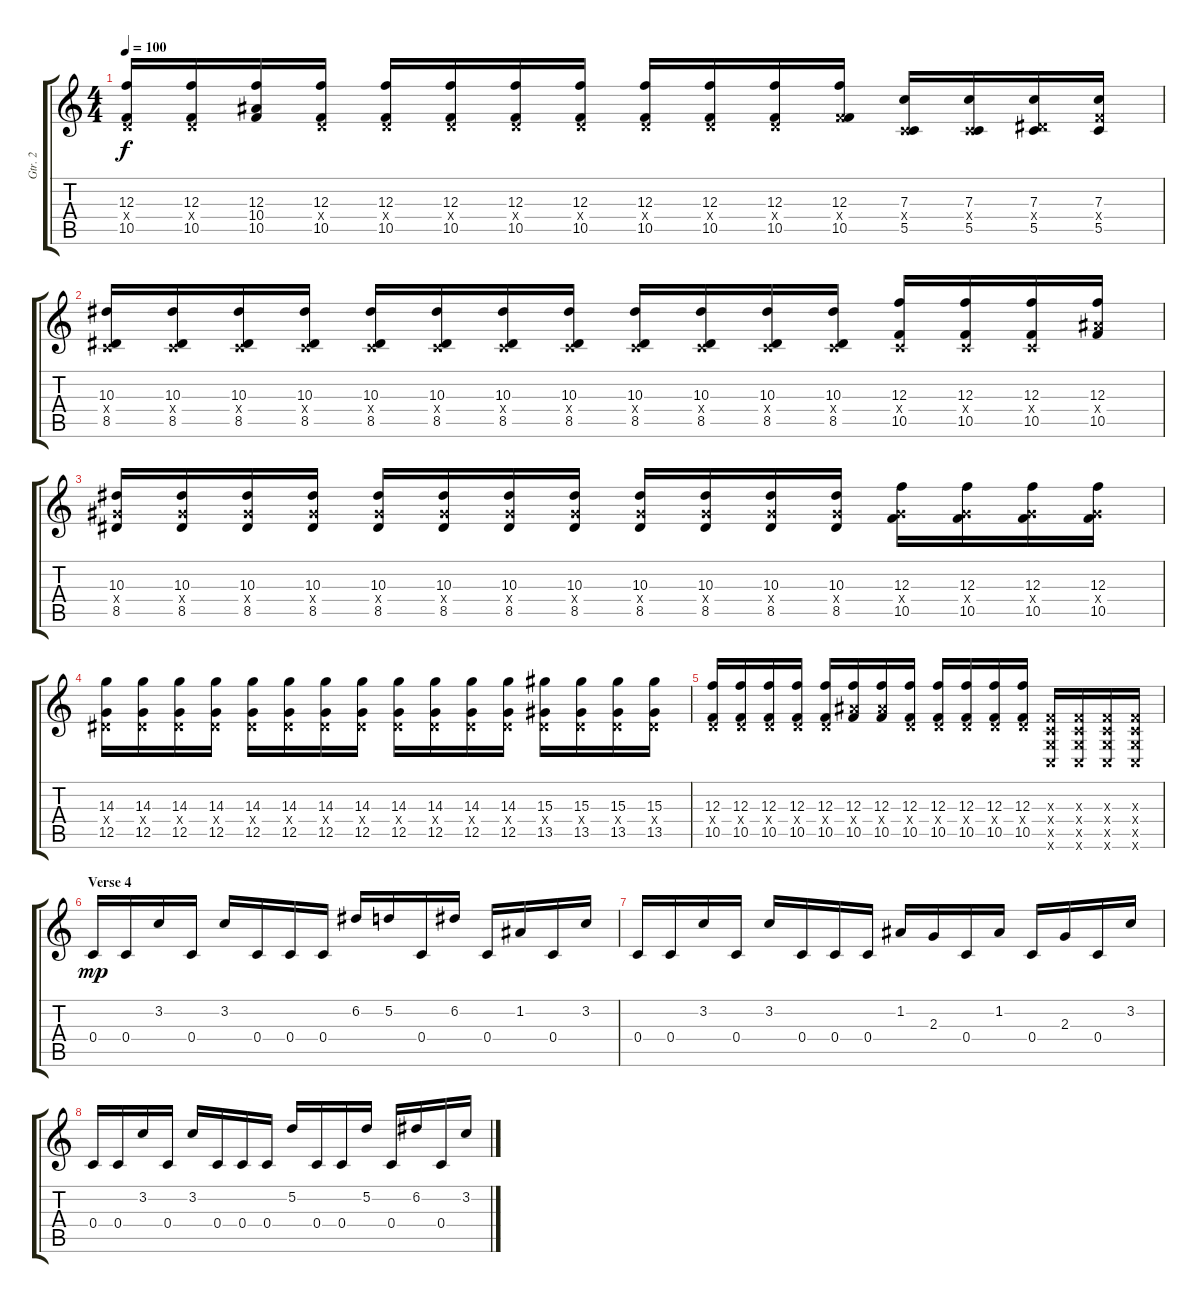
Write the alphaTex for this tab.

\track ("Gtr. 2" "Gtr. 2") {instrument distortionguitar}
\staff {score tabs}
\tuning (D4 A3 F3 C3 G2 C2) {hide}
\ts (4 4)
\tempo 100
\clef g2
\ks c
(12.3 2.4{x} 10.5).16{dy f} (12.3 2.4{x} 10.5).16 (12.3 10.4 10.5).16 (12.3 2.4{x} 10.5).16 (12.3 2.4{x} 10.5).16 (12.3 2.4{x} 10.5).16 (12.3 2.4{x} 10.5).16 (12.3 2.4{x} 10.5).16 (12.3 2.4{x} 10.5).16 (12.3 2.4{x} 10.5).16 (12.3 2.4{x} 10.5).16 (12.3 5.4{x} 10.5).16 (7.3 0.4{x} 5.5).16 (7.3 0.4{x} 5.5).16 (7.3 3.4{x} 5.5).16 (7.3 5.4{x} 5.5).16 |
(10.3 0.4{x} 8.5).16 (10.3 0.4{x} 8.5).16 (10.3 0.4{x} 8.5).16 (10.3 0.4{x} 8.5).16 (10.3 0.4{x} 8.5).16 (10.3 0.4{x} 8.5).16 (10.3 0.4{x} 8.5).16 (10.3 0.4{x} 8.5).16 (10.3 0.4{x} 8.5).16 (10.3 0.4{x} 8.5).16 (10.3 0.4{x} 8.5).16 (10.3 0.4{x} 8.5).16 (12.3 0.4{x} 10.5).16 (12.3 0.4{x} 10.5).16 (12.3 0.4{x} 10.5).16 (12.3 10.4{x} 10.5).16 |
(10.3 8.4{x} 8.5).16 (10.3 8.4{x} 8.5).16 (10.3 8.4{x} 8.5).16 (10.3 8.4{x} 8.5).16 (10.3 8.4{x} 8.5).16 (10.3 8.4{x} 8.5).16 (10.3 8.4{x} 8.5).16 (10.3 8.4{x} 8.5).16 (10.3 8.4{x} 8.5).16 (10.3 8.4{x} 8.5).16 (10.3 8.4{x} 8.5).16 (10.3 8.4{x} 8.5).16 (12.3 8.4{x} 10.5).16 (12.3 8.4{x} 10.5).16 (12.3 8.4{x} 10.5).16 (12.3 8.4{x} 10.5).16 |
(14.3 3.4{x} 12.5).16 (14.3 3.4{x} 12.5).16 (14.3 3.4{x} 12.5).16 (14.3 3.4{x} 12.5).16 (14.3 3.4{x} 12.5).16 (14.3 3.4{x} 12.5).16 (14.3 3.4{x} 12.5).16 (14.3 3.4{x} 12.5).16 (14.3 3.4{x} 12.5).16 (14.3 3.4{x} 12.5).16 (14.3 3.4{x} 12.5).16 (14.3 3.4{x} 12.5).16 (15.3 3.4{x} 13.5).16 (15.3 3.4{x} 13.5).16 (15.3 3.4{x} 13.5).16 (15.3 3.4{x} 13.5).16 |
(12.3 2.4{x} 10.5).16 (12.3 2.4{x} 10.5).16 (12.3 2.4{x} 10.5).16 (12.3 2.4{x} 10.5).16 (12.3 2.4{x} 10.5).16 (12.3 10.4{x} 10.5).16 (12.3 10.4{x} 10.5).16 (12.3 2.4{x} 10.5).16 (12.3 2.4{x} 10.5).16 (12.3 2.4{x} 10.5).16 (12.3 2.4{x} 10.5).16 (12.3 2.4{x} 10.5).16 (0.3{x} 0.4{x} 0.5{x} 0.6{x}).16 (0.3{x} 0.4{x} 0.5{x} 0.6{x}).16 (0.3{x} 0.4{x} 0.5{x} 0.6{x}).16 (0.3{x} 0.4{x} 0.5{x} 0.6{x}).16 |
\section ("" "Verse 4")
0.4.16{dy mp} 0.4.16 3.2.16 0.4.16 3.2.16 0.4.16 0.4.16 0.4.16 6.2.16 5.2.16 0.4.16 6.2.16 0.4.16 1.2.16 0.4.16 3.2.16 |
0.4.16 0.4.16 3.2.16 0.4.16 3.2.16 0.4.16 0.4.16 0.4.16 1.2.16 2.3.16 0.4.16 1.2.16 0.4.16 2.3.16 0.4.16 3.2.16 |
0.4.16 0.4.16 3.2.16 0.4.16 3.2.16 0.4.16 0.4.16 0.4.16 5.2.16 0.4.16 0.4.16 5.2.16 0.4.16 6.2.16 0.4.16 3.2.16
